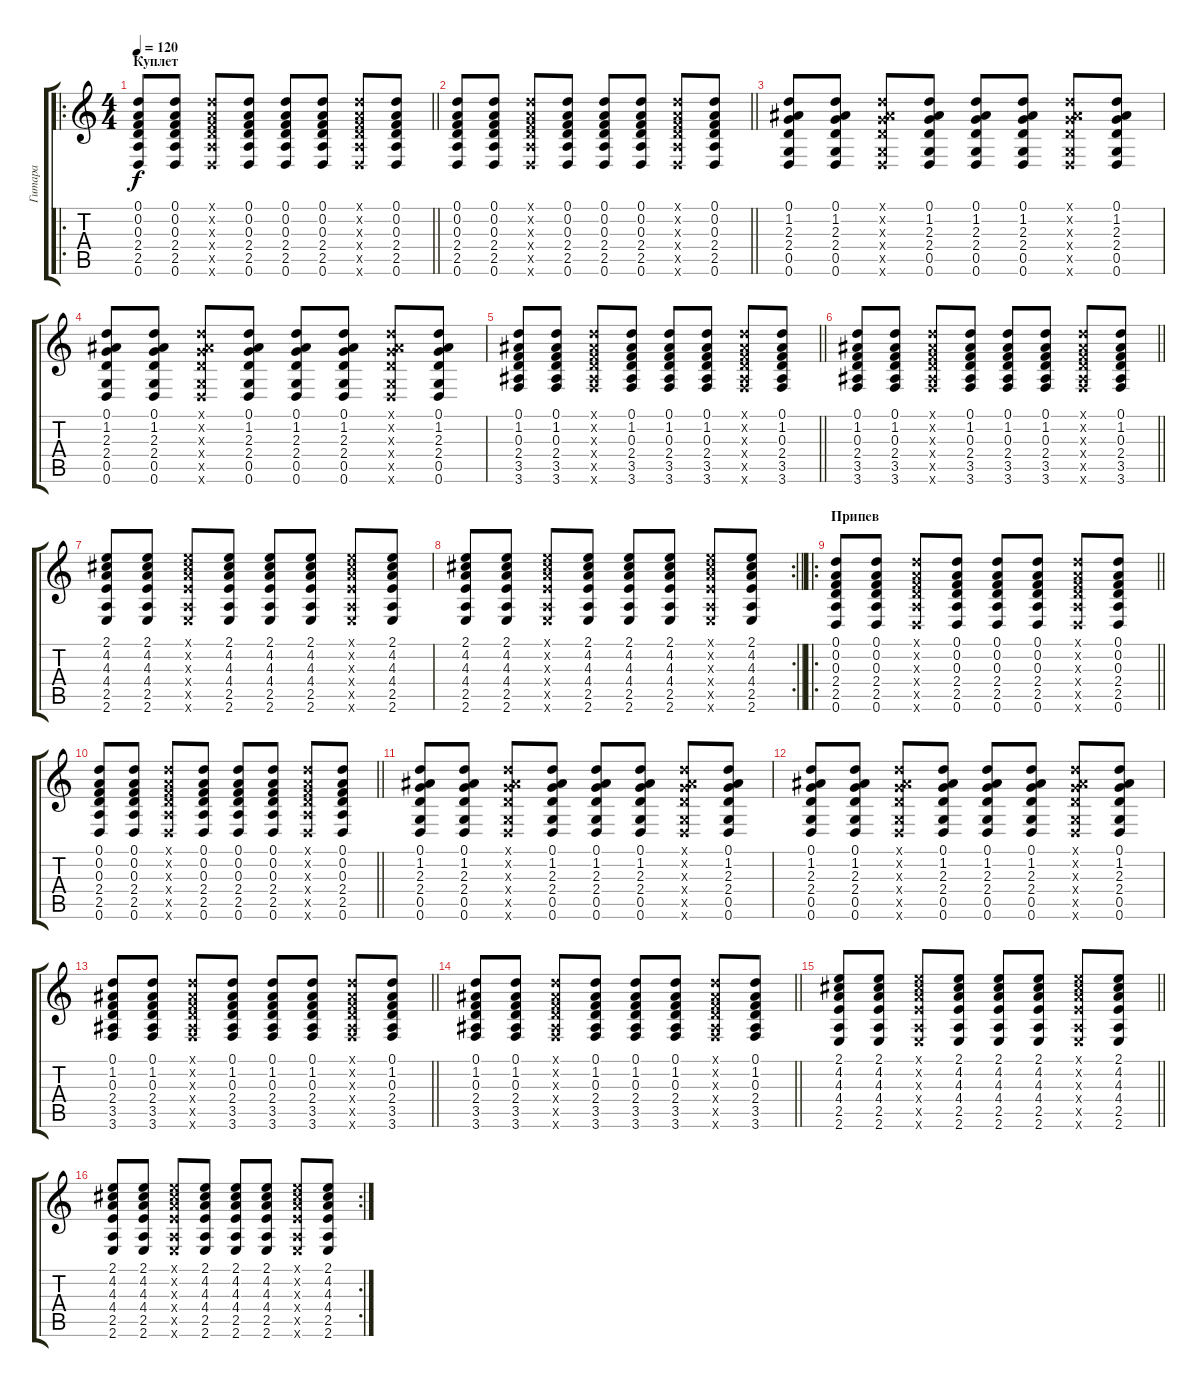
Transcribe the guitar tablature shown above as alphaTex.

\track ("Гитара" "Гитара") {instrument acousticguitarsteel}
\staff {score tabs}
\tuning (D4 A3 F3 C3 G2 D2) {hide}
\ro
\ts (4 4)
\section ("" "Куплет")
\tempo 120
\clef g2
\barLineRight lightlight
\ks c
(0.1 0.2 0.3 2.4 2.5 0.6).8{dy f} (0.1 0.2 0.3 2.4 2.5 0.6).8 (0.1{x} 0.2{x} 0.3{x} 2.4{x} 2.5{x} 0.6{x}).8 (0.1 0.2 0.3 2.4 2.5 0.6).8 (0.1 0.2 0.3 2.4 2.5 0.6).8 (0.1 0.2 0.3 2.4 2.5 0.6).8 (0.1{x} 0.2{x} 0.3{x} 2.4{x} 2.5{x} 0.6{x}).8 (0.1 0.2 0.3 2.4 2.5 0.6).8 |
\barLineRight lightlight
(0.1 0.2 0.3 2.4 2.5 0.6).8 (0.1 0.2 0.3 2.4 2.5 0.6).8 (0.1{x} 0.2{x} 0.3{x} 2.4{x} 2.5{x} 0.6{x}).8 (0.1 0.2 0.3 2.4 2.5 0.6).8 (0.1 0.2 0.3 2.4 2.5 0.6).8 (0.1 0.2 0.3 2.4 2.5 0.6).8 (0.1{x} 0.2{x} 0.3{x} 2.4{x} 2.5{x} 0.6{x}).8 (0.1 0.2 0.3 2.4 2.5 0.6).8 |
(0.1 1.2 2.3 2.4 0.5 0.6).8 (0.1 1.2 2.3 2.4 0.5 0.6).8 (0.1{x} 1.2{x} 2.3{x} 2.4{x} 0.5{x} 0.6{x}).8 (0.1 1.2 2.3 2.4 0.5 0.6).8 (0.1 1.2 2.3 2.4 0.5 0.6).8 (0.1 1.2 2.3 2.4 0.5 0.6).8 (0.1{x} 1.2{x} 2.3{x} 2.4{x} 0.5{x} 0.6{x}).8 (0.1 1.2 2.3 2.4 0.5 0.6).8 |
(0.1 1.2 2.3 2.4 0.5 0.6).8 (0.1 1.2 2.3 2.4 0.5 0.6).8 (0.1{x} 1.2{x} 2.3{x} 2.4{x} 0.5{x} 0.6{x}).8 (0.1 1.2 2.3 2.4 0.5 0.6).8 (0.1 1.2 2.3 2.4 0.5 0.6).8 (0.1 1.2 2.3 2.4 0.5 0.6).8 (0.1{x} 1.2{x} 2.3{x} 2.4{x} 0.5{x} 0.6{x}).8 (0.1 1.2 2.3 2.4 0.5 0.6).8 |
\barLineRight lightlight
(0.1 1.2 0.3 2.4 3.5 3.6).8 (0.1 1.2 0.3 2.4 3.5 3.6).8 (0.1{x} 1.2{x} 0.3{x} 2.4{x} 3.5{x} 3.6{x}).8 (0.1 1.2 0.3 2.4 3.5 3.6).8 (0.1 1.2 0.3 2.4 3.5 3.6).8 (0.1 1.2 0.3 2.4 3.5 3.6).8 (0.1{x} 1.2{x} 0.3{x} 2.4{x} 3.5{x} 3.6{x}).8 (0.1 1.2 0.3 2.4 3.5 3.6).8 |
\barLineRight lightlight
(0.1 1.2 0.3 2.4 3.5 3.6).8 (0.1 1.2 0.3 2.4 3.5 3.6).8 (0.1{x} 1.2{x} 0.3{x} 2.4{x} 3.5{x} 3.6{x}).8 (0.1 1.2 0.3 2.4 3.5 3.6).8 (0.1 1.2 0.3 2.4 3.5 3.6).8 (0.1 1.2 0.3 2.4 3.5 3.6).8 (0.1{x} 1.2{x} 0.3{x} 2.4{x} 3.5{x} 3.6{x}).8 (0.1 1.2 0.3 2.4 3.5 3.6).8 |
(2.1 4.2 4.3 4.4 2.5 2.6).8 (2.1 4.2 4.3 4.4 2.5 2.6).8 (2.1{x} 4.2{x} 4.3{x} 4.4{x} 2.5{x} 2.6{x}).8 (2.1 4.2 4.3 4.4 2.5 2.6).8 (2.1 4.2 4.3 4.4 2.5 2.6).8 (2.1 4.2 4.3 4.4 2.5 2.6).8 (2.1{x} 4.2{x} 4.3{x} 4.4{x} 2.5{x} 2.6{x}).8 (2.1 4.2 4.3 4.4 2.5 2.6).8 |
\rc 2
\barLineRight lightlight
(2.1 4.2 4.3 4.4 2.5 2.6).8 (2.1 4.2 4.3 4.4 2.5 2.6).8 (2.1{x} 4.2{x} 4.3{x} 4.4{x} 2.5{x} 2.6{x}).8 (2.1 4.2 4.3 4.4 2.5 2.6).8 (2.1 4.2 4.3 4.4 2.5 2.6).8 (2.1 4.2 4.3 4.4 2.5 2.6).8 (2.1{x} 4.2{x} 4.3{x} 4.4{x} 2.5{x} 2.6{x}).8 (2.1 4.2 4.3 4.4 2.5 2.6).8 |
\ro
\section ("" "Припев")
\barLineRight lightlight
(0.1 0.2 0.3 2.4 2.5 0.6).8 (0.1 0.2 0.3 2.4 2.5 0.6).8 (0.1{x} 0.2{x} 0.3{x} 2.4{x} 2.5{x} 0.6{x}).8 (0.1 0.2 0.3 2.4 2.5 0.6).8 (0.1 0.2 0.3 2.4 2.5 0.6).8 (0.1 0.2 0.3 2.4 2.5 0.6).8 (0.1{x} 0.2{x} 0.3{x} 2.4{x} 2.5{x} 0.6{x}).8 (0.1 0.2 0.3 2.4 2.5 0.6).8 |
\barLineRight lightlight
(0.1 0.2 0.3 2.4 2.5 0.6).8 (0.1 0.2 0.3 2.4 2.5 0.6).8 (0.1{x} 0.2{x} 0.3{x} 2.4{x} 2.5{x} 0.6{x}).8 (0.1 0.2 0.3 2.4 2.5 0.6).8 (0.1 0.2 0.3 2.4 2.5 0.6).8 (0.1 0.2 0.3 2.4 2.5 0.6).8 (0.1{x} 0.2{x} 0.3{x} 2.4{x} 2.5{x} 0.6{x}).8 (0.1 0.2 0.3 2.4 2.5 0.6).8 |
(0.1 1.2 2.3 2.4 0.5 0.6).8 (0.1 1.2 2.3 2.4 0.5 0.6).8 (0.1{x} 1.2{x} 2.3{x} 2.4{x} 0.5{x} 0.6{x}).8 (0.1 1.2 2.3 2.4 0.5 0.6).8 (0.1 1.2 2.3 2.4 0.5 0.6).8 (0.1 1.2 2.3 2.4 0.5 0.6).8 (0.1{x} 1.2{x} 2.3{x} 2.4{x} 0.5{x} 0.6{x}).8 (0.1 1.2 2.3 2.4 0.5 0.6).8 |
(0.1 1.2 2.3 2.4 0.5 0.6).8 (0.1 1.2 2.3 2.4 0.5 0.6).8 (0.1{x} 1.2{x} 2.3{x} 2.4{x} 0.5{x} 0.6{x}).8 (0.1 1.2 2.3 2.4 0.5 0.6).8 (0.1 1.2 2.3 2.4 0.5 0.6).8 (0.1 1.2 2.3 2.4 0.5 0.6).8 (0.1{x} 1.2{x} 2.3{x} 2.4{x} 0.5{x} 0.6{x}).8 (0.1 1.2 2.3 2.4 0.5 0.6).8 |
\barLineRight lightlight
(0.1 1.2 0.3 2.4 3.5 3.6).8 (0.1 1.2 0.3 2.4 3.5 3.6).8 (0.1{x} 1.2{x} 0.3{x} 2.4{x} 3.5{x} 3.6{x}).8 (0.1 1.2 0.3 2.4 3.5 3.6).8 (0.1 1.2 0.3 2.4 3.5 3.6).8 (0.1 1.2 0.3 2.4 3.5 3.6).8 (0.1{x} 1.2{x} 0.3{x} 2.4{x} 3.5{x} 3.6{x}).8 (0.1 1.2 0.3 2.4 3.5 3.6).8 |
\barLineRight lightlight
(0.1 1.2 0.3 2.4 3.5 3.6).8 (0.1 1.2 0.3 2.4 3.5 3.6).8 (0.1{x} 1.2{x} 0.3{x} 2.4{x} 3.5{x} 3.6{x}).8 (0.1 1.2 0.3 2.4 3.5 3.6).8 (0.1 1.2 0.3 2.4 3.5 3.6).8 (0.1 1.2 0.3 2.4 3.5 3.6).8 (0.1{x} 1.2{x} 0.3{x} 2.4{x} 3.5{x} 3.6{x}).8 (0.1 1.2 0.3 2.4 3.5 3.6).8 |
\barLineRight lightlight
(2.1 4.2 4.3 4.4 2.5 2.6).8 (2.1 4.2 4.3 4.4 2.5 2.6).8 (2.1{x} 4.2{x} 4.3{x} 4.4{x} 2.5{x} 2.6{x}).8 (2.1 4.2 4.3 4.4 2.5 2.6).8 (2.1 4.2 4.3 4.4 2.5 2.6).8 (2.1 4.2 4.3 4.4 2.5 2.6).8 (2.1{x} 4.2{x} 4.3{x} 4.4{x} 2.5{x} 2.6{x}).8 (2.1 4.2 4.3 4.4 2.5 2.6).8 |
\rc 2
(2.1 4.2 4.3 4.4 2.5 2.6).8 (2.1 4.2 4.3 4.4 2.5 2.6).8 (2.1{x} 4.2{x} 4.3{x} 4.4{x} 2.5{x} 2.6{x}).8 (2.1 4.2 4.3 4.4 2.5 2.6).8 (2.1 4.2 4.3 4.4 2.5 2.6).8 (2.1 4.2 4.3 4.4 2.5 2.6).8 (2.1{x} 4.2{x} 4.3{x} 4.4{x} 2.5{x} 2.6{x}).8 (2.1 4.2 4.3 4.4 2.5 2.6).8
